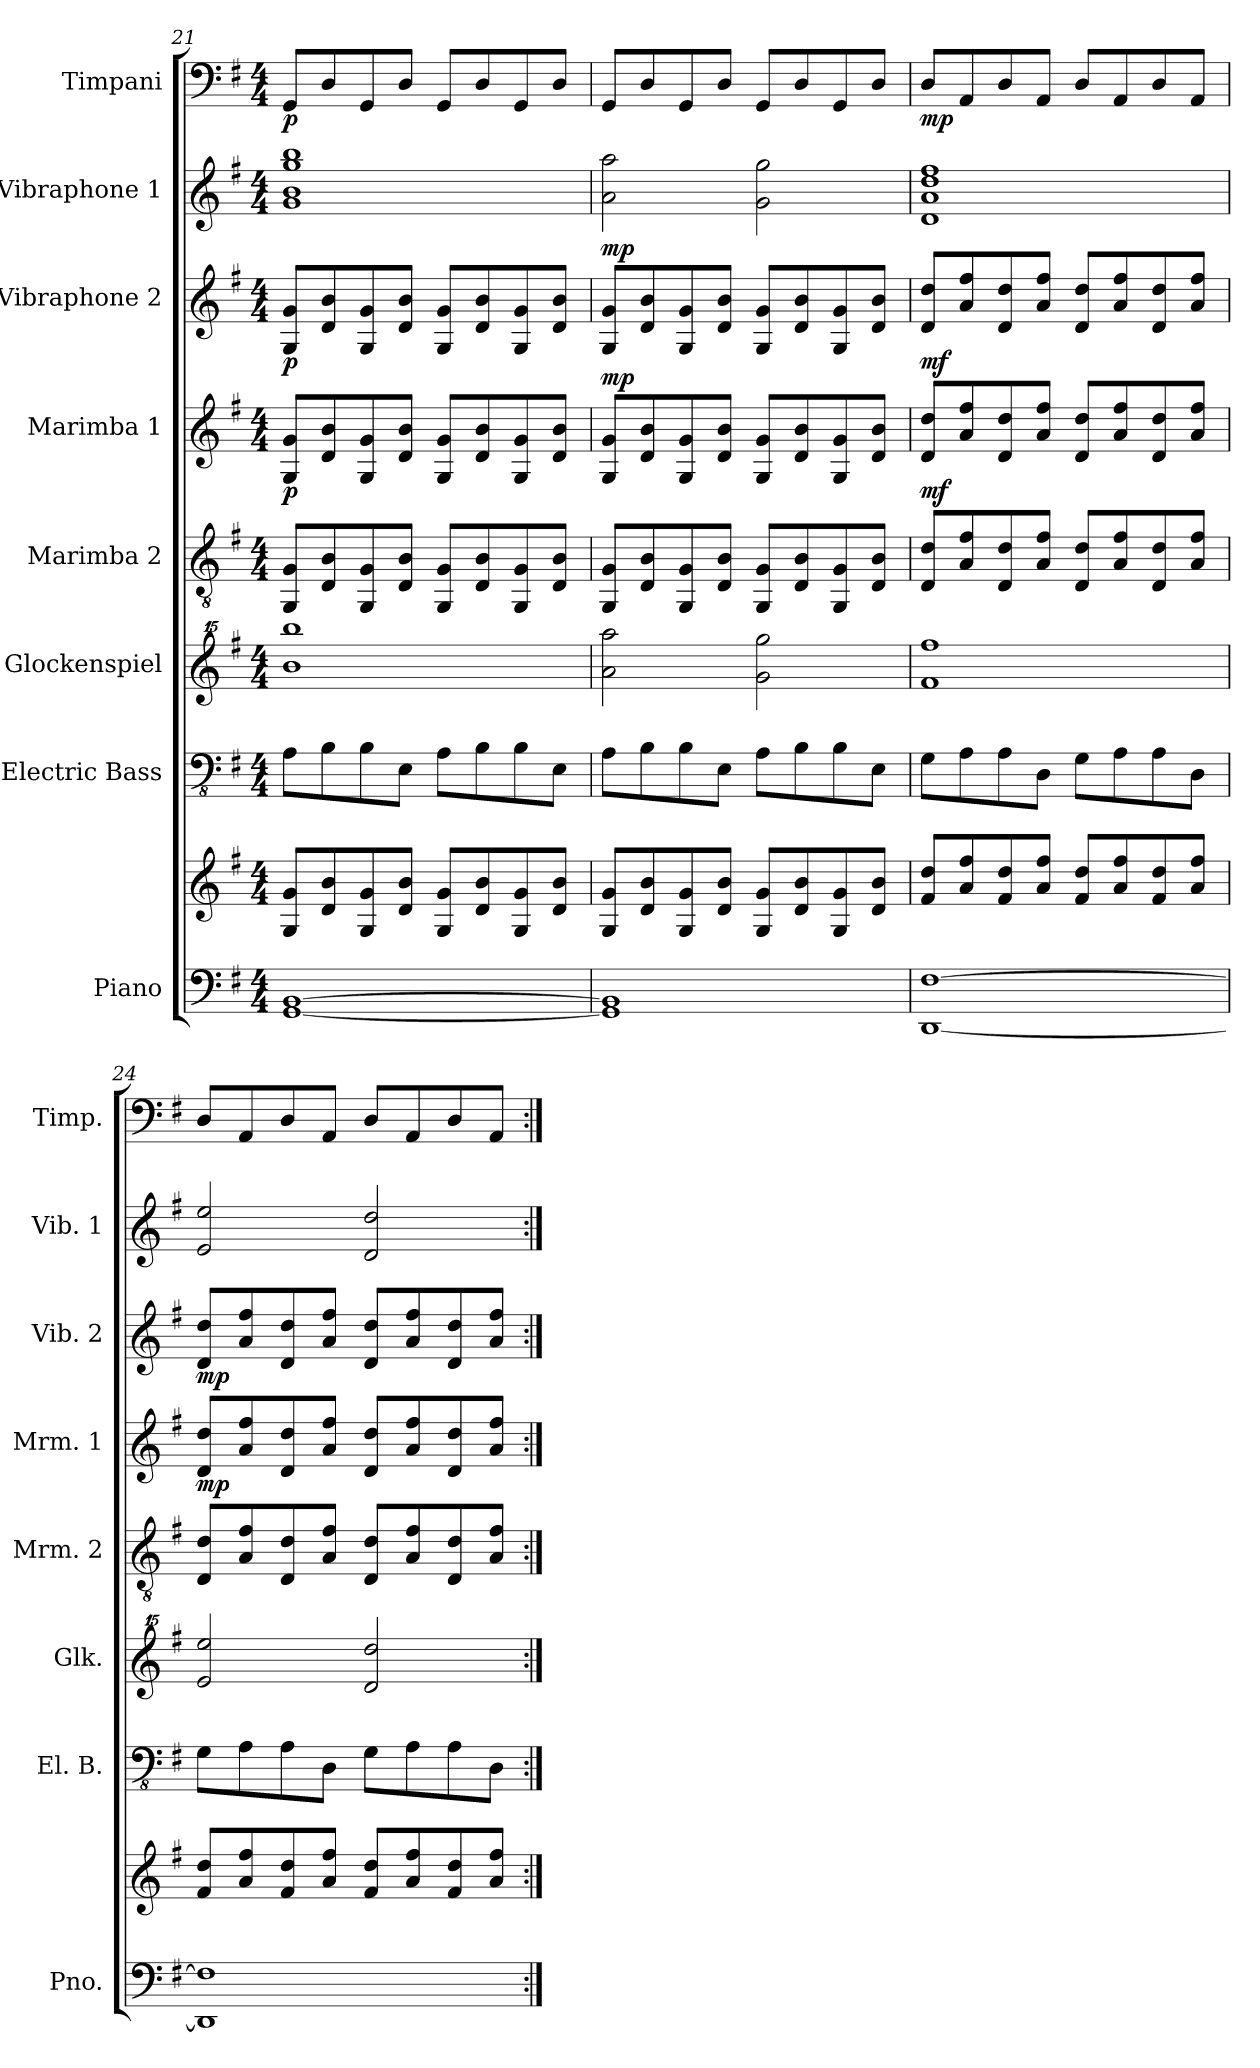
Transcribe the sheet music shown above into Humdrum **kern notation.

**kern	**kern	**kern	**kern	**kern	**kern	**dynam	**kern	**dynam	**kern	**kern	**dynam
*part8	*part8	*part7	*part6	*part5	*part4	*part4	*part3	*part3	*part2	*part1	*part1
*staff9	*staff8	*staff7	*staff6	*staff5	*staff4	*staff4	*staff3	*staff3	*staff2	*staff1	*staff1
*I"Piano	*	*I"Electric Bass	*I"Glockenspiel	*I"Marimba 2	*I"Marimba 1	*	*I"Vibraphone 2	*	*I"Vibraphone 1	*I"Timpani	*
*I'Pno.	*	*I'El. B.	*I'Glk.	*I'Mrm. 2	*I'Mrm. 1	*	*I'Vib. 2	*	*I'Vib. 1	*I'Timp.	*
!!LO:PB:g=z
*clefF4	*clefG2	*clefFv4	*clefG^^2	*clefGv2	*clefG2	*	*clefG2	*	*clefG2	*clefF4	*
*k[f#]	*k[f#]	*k[f#]	*k[f#]	*k[f#]	*k[f#]	*	*k[f#]	*	*k[f#]	*k[f#]	*
*G:	*G:	*G:	*G:	*G:	*G:	*	*G:	*	*G:	*G:	*
*M4/4	*M4/4	*M4/4	*M4/4	*M4/4	*M4/4	*	*M4/4	*	*M4/4	*M4/4	*
=21	=21	=21	=21	=21	=21	=21	=21	=21	=21	=21	=21
!	!	!	!	!	!	!LO:DY:b	!	!LO:DY:b	!	!	!LO:DY:b
[1GG [1BB	8G/ 8g/L	8AA\L	1bbb 1bbbb	8GG/ 8G/L	8G/ 8g/L	p	8G/ 8g/L	p	1g 1b 1gg 1bb	8GG/L	p
.	8d/ 8b/	8BB\	.	8D/ 8B/	8d/ 8b/	.	8d/ 8b/	.	.	8D/	.
.	8G/ 8g/	8BB\	.	8GG/ 8G/	8G/ 8g/	.	8G/ 8g/	.	.	8GG/	.
.	8d/ 8b/J	8EE\J	.	8D/ 8B/J	8d/ 8b/J	.	8d/ 8b/J	.	.	8D/J	.
.	8G/ 8g/L	8AA\L	.	8GG/ 8G/L	8G/ 8g/L	.	8G/ 8g/L	.	.	8GG/L	.
.	8d/ 8b/	8BB\	.	8D/ 8B/	8d/ 8b/	.	8d/ 8b/	.	.	8D/	.
.	8G/ 8g/	8BB\	.	8GG/ 8G/	8G/ 8g/	.	8G/ 8g/	.	.	8GG/	.
.	8d/ 8b/J	8EE\J	.	8D/ 8B/J	8d/ 8b/J	.	8d/ 8b/J	.	.	8D/J	.
=22	=22	=22	=22	=22	=22	=22	=22	=22	=22	=22	=22
!	!	!	!	!	!	!LO:DY:a	!	!LO:DY:a	!	!	!
1GG] 1BB]	8G/ 8g/L	8AA\L	2aaa\ 2aaaa\	8GG/ 8G/L	8G/ 8g/L	mp	8G/ 8g/L	mp	2a\ 2aa\	8GG/L	.
.	8d/ 8b/	8BB\	.	8D/ 8B/	8d/ 8b/	.	8d/ 8b/	.	.	8D/	.
.	8G/ 8g/	8BB\	.	8GG/ 8G/	8G/ 8g/	.	8G/ 8g/	.	.	8GG/	.
.	8d/ 8b/J	8EE\J	.	8D/ 8B/J	8d/ 8b/J	.	8d/ 8b/J	.	.	8D/J	.
.	8G/ 8g/L	8AA\L	2ggg\ 2gggg\	8GG/ 8G/L	8G/ 8g/L	.	8G/ 8g/L	.	2g\ 2gg\	8GG/L	.
.	8d/ 8b/	8BB\	.	8D/ 8B/	8d/ 8b/	.	8d/ 8b/	.	.	8D/	.
.	8G/ 8g/	8BB\	.	8GG/ 8G/	8G/ 8g/	.	8G/ 8g/	.	.	8GG/	.
.	8d/ 8b/J	8EE\J	.	8D/ 8B/J	8d/ 8b/J	.	8d/ 8b/J	.	.	8D/J	.
=23	=23	=23	=23	=23	=23	=23	=23	=23	=23	=23	=23
!	!	!	!	!	!	!LO:DY:b	!	!LO:DY:b	!	!	!LO:DY:b
[1DD [1F#	8f#/ 8dd/L	8GG\L	1fff# 1ffff#	8D/ 8d/L	8d/ 8dd/L	mf	8d/ 8dd/L	mf	1d 1a 1dd 1ff#	8D/L	mp
.	8a/ 8ff#/	8AA\	.	8A/ 8f#/	8a/ 8ff#/	.	8a/ 8ff#/	.	.	8AA/	.
.	8f#/ 8dd/	8AA\	.	8D/ 8d/	8d/ 8dd/	.	8d/ 8dd/	.	.	8D/	.
.	8a/ 8ff#/J	8DD\J	.	8A/ 8f#/J	8a/ 8ff#/J	.	8a/ 8ff#/J	.	.	8AA/J	.
.	8f#/ 8dd/L	8GG\L	.	8D/ 8d/L	8d/ 8dd/L	.	8d/ 8dd/L	.	.	8D/L	.
.	8a/ 8ff#/	8AA\	.	8A/ 8f#/	8a/ 8ff#/	.	8a/ 8ff#/	.	.	8AA/	.
.	8f#/ 8dd/	8AA\	.	8D/ 8d/	8d/ 8dd/	.	8d/ 8dd/	.	.	8D/	.
.	8a/ 8ff#/J	8DD\J	.	8A/ 8f#/J	8a/ 8ff#/J	.	8a/ 8ff#/J	.	.	8AA/J	.
=24	=24	=24	=24	=24	=24	=24	=24	=24	=24	=24	=24
!	!	!	!	!	!	!LO:DY:b	!	!LO:DY:b	!	!	!
1DD] 1F#]	8f#/ 8dd/L	8GG\L	2eee/ 2eeee/	8D/ 8d/L	8d/ 8dd/L	mp	8d/ 8dd/L	mp	2e/ 2ee/	8D/L	.
.	8a/ 8ff#/	8AA\	.	8A/ 8f#/	8a/ 8ff#/	.	8a/ 8ff#/	.	.	8AA/	.
.	8f#/ 8dd/	8AA\	.	8D/ 8d/	8d/ 8dd/	.	8d/ 8dd/	.	.	8D/	.
.	8a/ 8ff#/J	8DD\J	.	8A/ 8f#/J	8a/ 8ff#/J	.	8a/ 8ff#/J	.	.	8AA/J	.
.	8f#/ 8dd/L	8GG\L	2ddd/ 2dddd/	8D/ 8d/L	8d/ 8dd/L	.	8d/ 8dd/L	.	2d/ 2dd/	8D/L	.
.	8a/ 8ff#/	8AA\	.	8A/ 8f#/	8a/ 8ff#/	.	8a/ 8ff#/	.	.	8AA/	.
.	8f#/ 8dd/	8AA\	.	8D/ 8d/	8d/ 8dd/	.	8d/ 8dd/	.	.	8D/	.
.	8a/ 8ff#/J	8DD\J	.	8A/ 8f#/J	8a/ 8ff#/J	.	8a/ 8ff#/J	.	.	8AA/J	.
=:|!	=:|!	=:|!	=:|!	=:|!	=:|!	=:|!	=:|!	=:|!	=:|!	=:|!	=:|!
*-	*-	*-	*-	*-	*-	*-	*-	*-	*-	*-	*-
